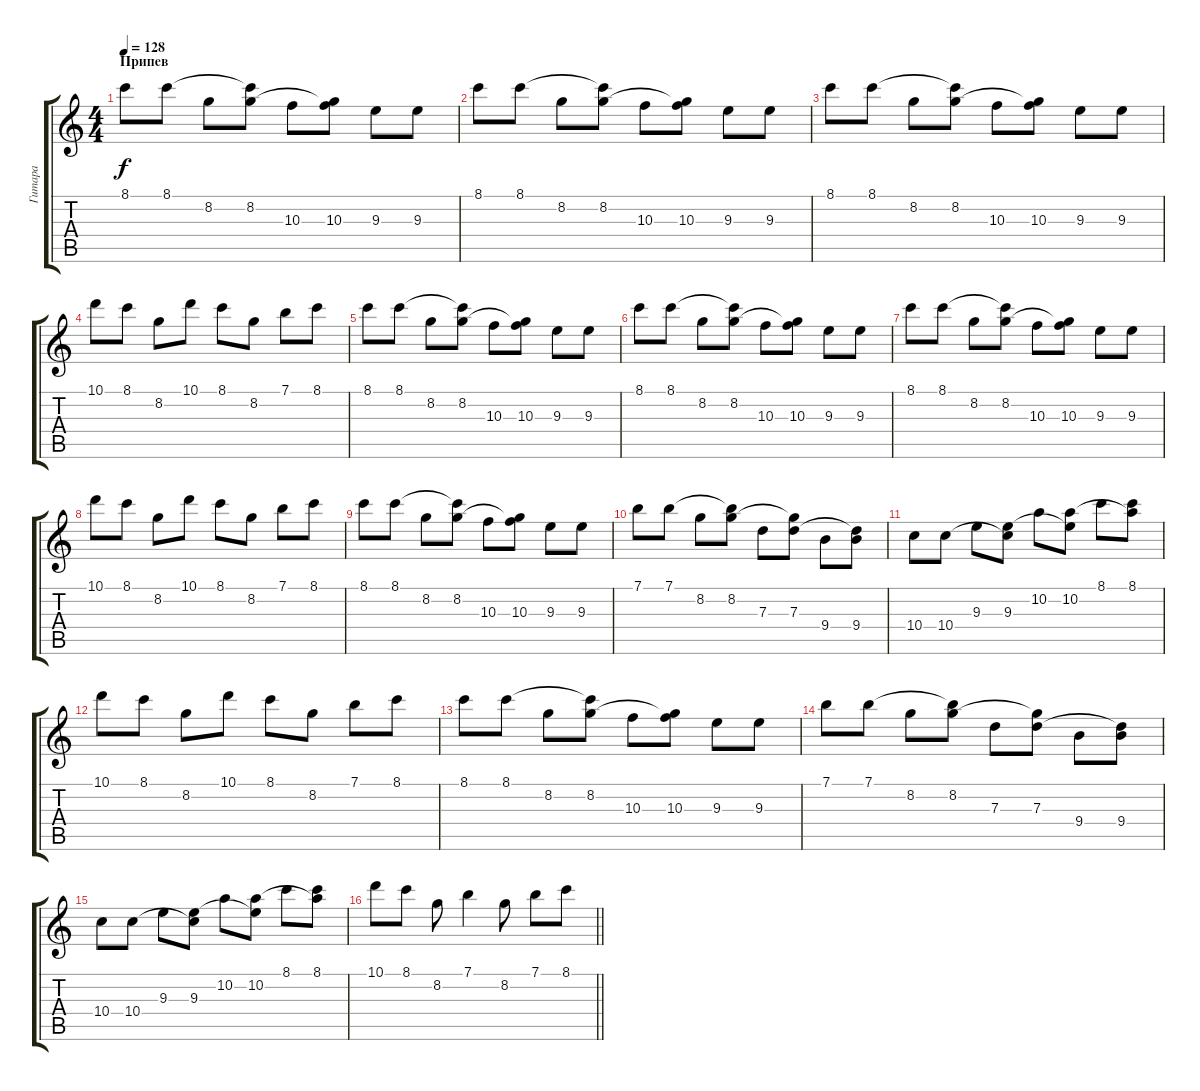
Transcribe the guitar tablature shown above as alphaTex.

\track ("Гитара" "Гитара") {instrument electricguitarclean}
\staff {score tabs}
\tuning (E4 B3 G3 D3 A2 E2) {hide}
\ts (4 4)
\section ("" "Припев")
\tempo 128
\clef g2
\ks c
8.1.8{dy f instrument overdrivenguitar} 8.1.8 8.2.8 (8.1{t} 8.2).8 10.3.8 (8.2{t} 10.3).8 9.3.8 9.3.8 |
8.1.8 8.1.8 8.2.8 (8.1{t} 8.2).8 10.3.8 (8.2{t} 10.3).8 9.3.8 9.3.8 |
8.1.8 8.1.8 8.2.8 (8.1{t} 8.2).8 10.3.8 (8.2{t} 10.3).8 9.3.8 9.3.8 |
10.1.8 8.1.8 8.2.8 10.1.8 8.1.8 8.2.8 7.1.8 8.1.8 |
8.1.8 8.1.8 8.2.8 (8.1{t} 8.2).8 10.3.8 (8.2{t} 10.3).8 9.3.8 9.3.8 |
8.1.8 8.1.8 8.2.8 (8.1{t} 8.2).8 10.3.8 (8.2{t} 10.3).8 9.3.8 9.3.8 |
8.1.8 8.1.8 8.2.8 (8.1{t} 8.2).8 10.3.8 (8.2{t} 10.3).8 9.3.8 9.3.8 |
10.1.8 8.1.8 8.2.8 10.1.8 8.1.8 8.2.8 7.1.8 8.1.8 |
8.1.8 8.1.8 8.2.8 (8.1{t} 8.2).8 10.3.8 (8.2{t} 10.3).8 9.3.8 9.3.8 |
7.1.8 7.1.8 8.2.8 (7.1{t} 8.2).8 7.3.8 (8.2{t} 7.3).8 9.4.8 (7.3{t} 9.4).8 |
10.4.8 10.4.8 9.3.8 (9.3 10.4{t}).8 10.2.8 (10.2 9.3{t}).8 8.1.8 (8.1 10.2{t}).8 |
10.1.8 8.1.8 8.2.8 10.1.8 8.1.8 8.2.8 7.1.8 8.1.8 |
8.1.8 8.1.8 8.2.8 (8.1{t} 8.2).8 10.3.8 (8.2{t} 10.3).8 9.3.8 9.3.8 |
7.1.8 7.1.8 8.2.8 (7.1{t} 8.2).8 7.3.8 (8.2{t} 7.3).8 9.4.8 (7.3{t} 9.4).8 |
10.4.8 10.4.8 9.3.8 (9.3 10.4{t}).8 10.2.8 (10.2 9.3{t}).8 8.1.8 (8.1 10.2{t}).8 |
\barLineRight lightlight
10.1.8 8.1.8 8.2.8 7.1.4 8.2.8 7.1.8 8.1.8
